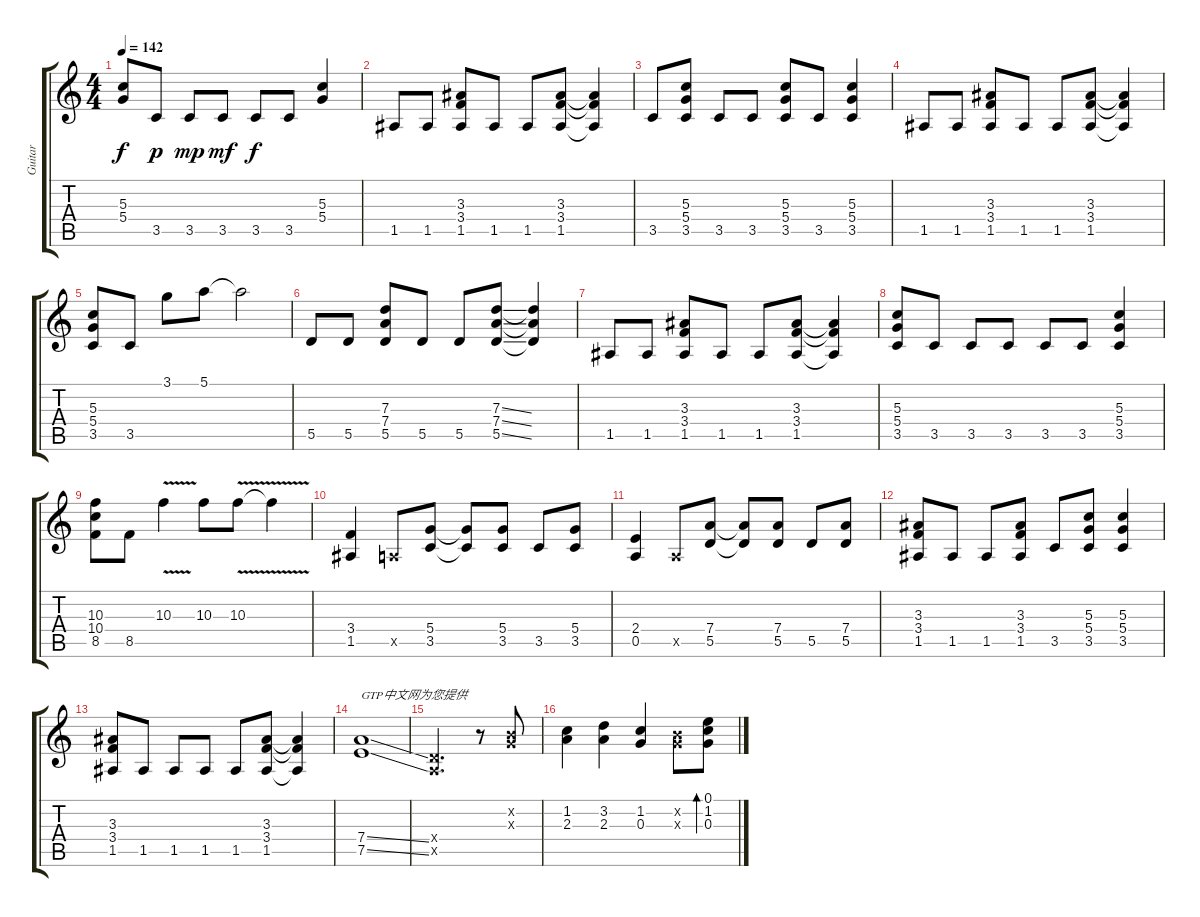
\track ("Guitar" "Guitar") {instrument distortionguitar}
\staff {score tabs}
\tuning (E4 B3 G3 D3 A2 E2) {hide}
\ts (4 4)
\tempo 142
\clef g2
\ks c
(5.3 5.4).8{dy f} 3.5.8{dy p} 3.5.8{dy mp} 3.5.8{dy mf} 3.5.8{dy f} 3.5.8 (5.3 5.4).4 |
1.5.8 1.5.8 (3.3 3.4 1.5).8 1.5.8 1.5.8 (3.3 3.4 1.5).8 (3.3{t} 3.4{t} 1.5{t}).4 |
3.5.8 (5.3 5.4 3.5).8 3.5.8 3.5.8 (5.3 5.4 3.5).8 3.5.8 (5.3 5.4 3.5).4 |
1.5.8 1.5.8 (3.3 3.4 1.5).8 1.5.8 1.5.8 (3.3 3.4 1.5).8 (3.3{t} 3.4{t} 1.5{t}).4 |
(5.3 5.4 3.5).8 3.5.8 3.1.8 5.1.8 5.1{t}.2 |
5.5.8 5.5.8 (7.3 7.4 5.5).8 5.5.8 5.5.8 (7.3{ss} 7.4{ss} 5.5{ss}).8 (7.3{t} 7.4{t} 5.5{t}).4 |
1.5.8 1.5.8 (3.3 3.4 1.5).8 1.5.8 1.5.8 (3.3 3.4 1.5).8 (3.3{t} 3.4{t} 1.5{t}).4 |
(5.3 5.4 3.5).8 3.5.8 3.5.8 3.5.8 3.5.8 3.5.8 (5.3 5.4 3.5).4 |
(10.3 10.4 8.5).8 8.5.8 10.3{v}.4 10.3.8 10.3{v}.8 10.3{t}.4 |
(3.4 1.5).4 0.5{x}.8 (5.4 3.5).8 (5.4{t} 3.5{t}).8 (5.4 3.5).8 3.5.8 (5.4 3.5).8 |
(2.4 0.5).4 0.5{x}.8 (7.4 5.5).8 (7.4{t} 5.5{t}).8 (7.4 5.5).8 5.5.8 (7.4 5.5).8 |
(3.3 3.4 1.5).8 1.5.8 1.5.8 (3.3 3.4 1.5).8 3.5.8 (5.3 5.4 3.5).8 (5.3 5.4 3.5).4 |
(3.3 3.4 1.5).8 1.5.8 1.5.8 1.5.8 1.5.8 (3.3 3.4 1.5).8 (3.3{t} 3.4{t} 1.5{t}).4 |
(7.4{ss} 7.5{ss}).1{txt "GTP中文网为您提供"} |
(0.4{x} 0.5{x}).2{d} r.8 (0.2{x} 0.3{x}).8 |
(1.2 2.3).4 (3.2 2.3).4 (1.2 0.3).4 (0.2{x} 0.3{x}).8 (0.1 1.2 0.3).8{bd 60}
